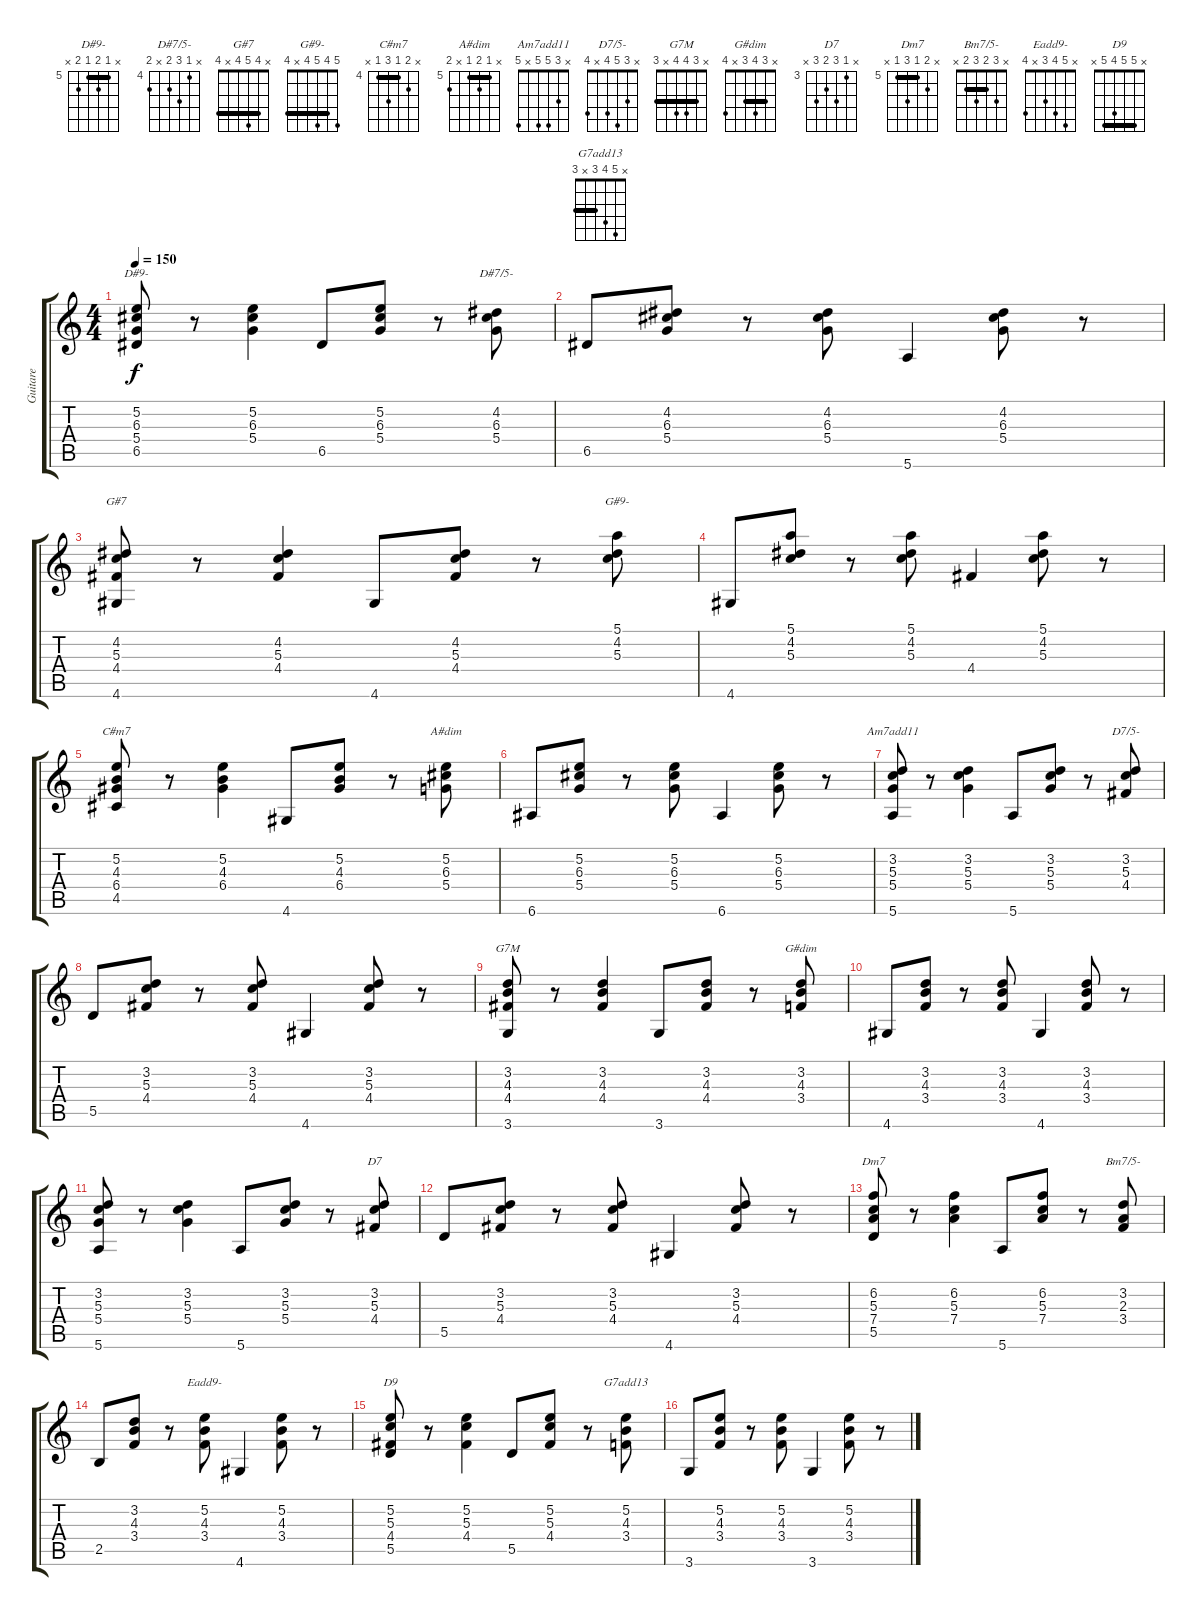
\track ("Guitare" "Guitare") {instrument acousticguitarnylon}
\staff {score tabs}
\tuning (E4 B3 G3 D3 A2 E2) {hide}
\chord ("D#9-" x 5 6 5 6 x) {firstfret 5 barre 5}
\chord ("D#7/5-" x 4 6 5 x 5) {firstfret 4}
\chord ("G#7" x 4 5 4 x 4) {barre 4}
\chord ("G#9-" 5 4 5 4 x 4) {barre 4}
\chord ("C#m7" x 5 4 6 4 x) {firstfret 4 barre 4}
\chord ("A#dim" x 5 6 5 x 6) {firstfret 5 barre 5}
\chord ("Am7add11" x 3 5 5 x 5)
\chord ("D7/5-" x 3 5 4 x 4)
\chord ("G7M" x 3 4 4 x 3) {barre 3}
\chord ("G#dim" x 3 4 3 x 4) {barre 3}
\chord ("D7" x 3 5 4 5 x) {firstfret 3}
\chord ("Dm7" x 6 5 7 5 x) {firstfret 5 barre 5}
\chord ("Bm7/5-" x 3 2 3 2 x) {barre 2}
\chord ("Eadd9-" x 5 4 3 x 4)
\chord ("D9" x 5 5 4 5 x) {barre 5}
\chord ("G7add13" x 5 4 3 x 3) {barre 3}
\ts (4 4)
\tempo 150
\clef g2
\ks c
(5.2 6.3 5.4 6.5).8{ch "D#9-" dy f} r.8 (5.2 6.3 5.4).4 6.5.8 (5.2 6.3 5.4).8 r.8 (4.2 6.3 5.4).8{ch "D#7/5-"} |
6.5.8 (4.2 6.3 5.4).8 r.8 (4.2 6.3 5.4).8 5.6.4 (4.2 6.3 5.4).8 r.8 |
(4.2 5.3 4.4 4.6).8{ch "G#7"} r.8 (4.2 5.3 4.4).4 4.6.8 (4.2 5.3 4.4).8 r.8 (5.1 4.2 5.3).8{ch "G#9-"} |
4.6.8 (5.1 4.2 5.3).8 r.8 (5.1 4.2 5.3).8 4.4.4 (5.1 4.2 5.3).8 r.8 |
(5.2 4.3 6.4 4.5).8{ch "C#m7"} r.8 (5.2 4.3 6.4).4 4.6.8 (5.2 4.3 6.4).8 r.8 (5.2 6.3 5.4).8{ch "A#dim"} |
6.6.8 (5.2 6.3 5.4).8 r.8 (5.2 6.3 5.4).8 6.6.4 (5.2 6.3 5.4).8 r.8 |
(3.2 5.3 5.4 5.6).8{ch "Am7add11"} r.8 (3.2 5.3 5.4).4 5.6.8 (3.2 5.3 5.4).8 r.8 (3.2 5.3 4.4).8{ch "D7/5-"} |
5.5.8 (3.2 5.3 4.4).8 r.8 (3.2 5.3 4.4).8 4.6.4 (3.2 5.3 4.4).8 r.8 |
(3.2 4.3 4.4 3.6).8{ch "G7M"} r.8 (3.2 4.3 4.4).4 3.6.8 (3.2 4.3 4.4).8 r.8 (3.2 4.3 3.4).8{ch "G#dim"} |
4.6.8 (3.2 4.3 3.4).8 r.8 (3.2 4.3 3.4).8 4.6.4 (3.2 4.3 3.4).8 r.8 |
(3.2 5.3 5.4 5.6).8 r.8 (3.2 5.3 5.4).4 5.6.8 (3.2 5.3 5.4).8 r.8 (3.2 5.3 4.4).8{ch "D7"} |
5.5.8 (3.2 5.3 4.4).8 r.8 (3.2 5.3 4.4).8 4.6.4 (3.2 5.3 4.4).8 r.8 |
(6.2 5.3 7.4 5.5).8{ch "Dm7"} r.8 (6.2 5.3 7.4).4 5.6.8 (6.2 5.3 7.4).8 r.8 (3.2 2.3 3.4).8{ch "Bm7/5-"} |
2.5.8 (3.2 4.3 3.4).8 r.8 (5.2 4.3 3.4).8{ch "Eadd9-"} 4.6.4 (5.2 4.3 3.4).8 r.8 |
(5.2 5.3 4.4 5.5).8{ch "D9"} r.8 (5.2 5.3 4.4).4 5.5.8 (5.2 5.3 4.4).8 r.8 (5.2 4.3 3.4).8{ch "G7add13"} |
3.6.8 (5.2 4.3 3.4).8 r.8 (5.2 4.3 3.4).8 3.6.4 (5.2 4.3 3.4).8 r.8
